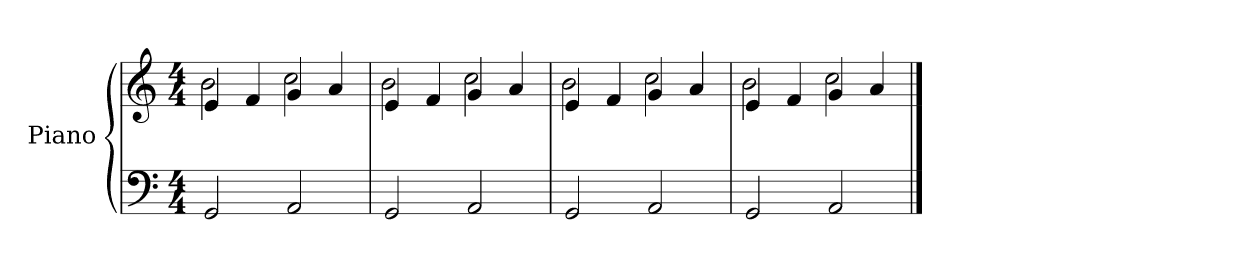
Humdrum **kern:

**kern	**kern
*part1	*part1
*staff2	*staff1
*I"Piano	*
*I'Pno.	*
*clefF4	*clefG2
*k[]	*k[]
*M4/4	*M4/4
=1	=1
*	*^
2GG/	4e/	2b\
.	4f/	.
2AA/	4g/	2cc\
.	4a/	.
=2	=2	=2
2GG/	4e/	2b\
.	4f/	.
2AA/	4g/	2cc\
.	4a/	.
=3	=3	=3
2GG/	4e/	2b\
.	4f/	.
2AA/	4g/	2cc\
.	4a/	.
=4	=4	=4
2GG/	4e/	2b\
.	4f/	.
2AA/	4g/	2cc\
.	4a/	.
*	*v	*v
==	==
*-	*-
